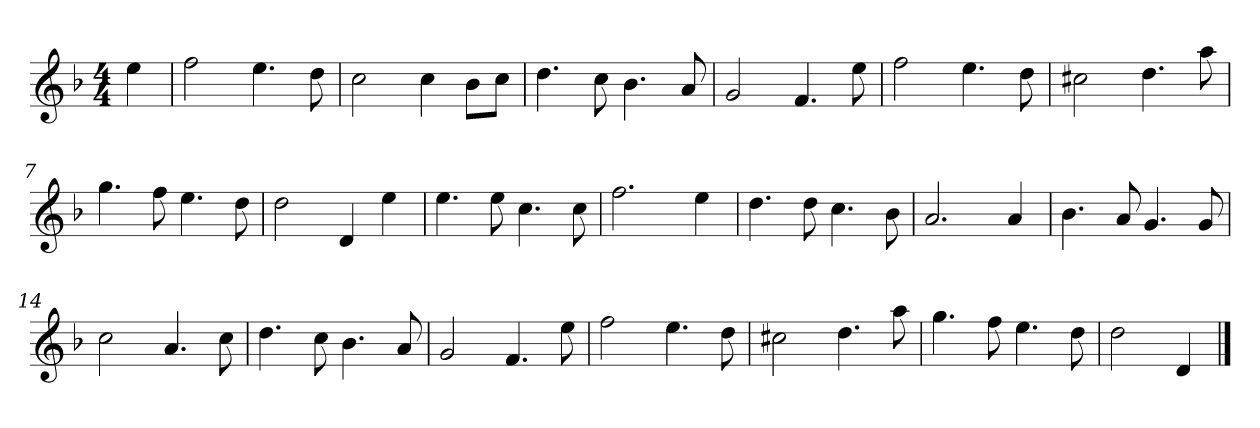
**kern
*part1
*staff1
*k[b-]
*M4/4
*MM120
=
4ee
=1
2ff
4.ee
8dd
=2
2cc
4cc
8b-L
8ccJ
=3
4.dd
8cc
4.b-
8a
=4
2g
4.f
8ee
=5
2ff
4.ee
8dd
=6
2cc#X
4.dd
8aa
=7
4.gg
8ff
4.ee
8dd
=8
2dd
4d
4ee
=9
4.ee
8ee
4.cc
8cc
=10
2.ff
4ee
=11
4.dd
8dd
4.cc
8b-
=12
2.a
4a
=13
4.b-
8a
4.g
8g
=14
2cc
4.a
8cc
=15
4.dd
8cc
4.b-
8a
=16
2g
4.f
8ee
=17
2ff
4.ee
8dd
=18
2cc#X
4.dd
8aa
=19
4.gg
8ff
4.ee
8dd
=20
2dd
4d
==
*-
